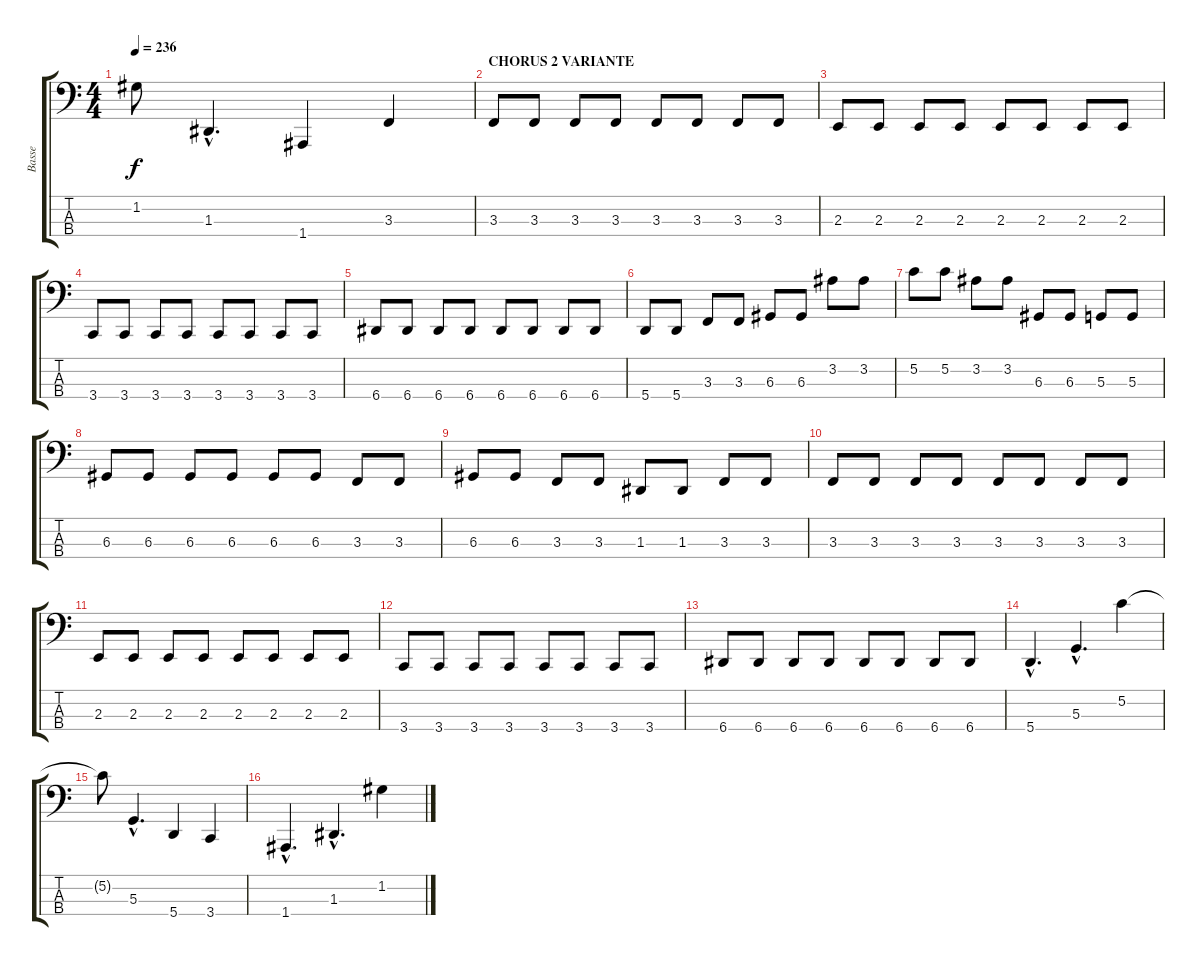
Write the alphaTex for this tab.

\track ("Basse" "Basse") {instrument slapbass2}
\staff {score tabs}
\tuning (C2 G2 D1 A0) {hide}
\ts (4 4)
\tempo 236
\clef f4
\ks c
1.2{t}.8{dy f} 1.3{hac}.4{d} 1.4.4 3.3.4 |
\section ("" "CHORUS 2 VARIANTE")
3.3.8 3.3.8 3.3.8 3.3.8 3.3.8 3.3.8 3.3.8 3.3.8 |
2.3.8 2.3.8 2.3.8 2.3.8 2.3.8 2.3.8 2.3.8 2.3.8 |
3.4.8 3.4.8 3.4.8 3.4.8 3.4.8 3.4.8 3.4.8 3.4.8 |
6.4.8 6.4.8 6.4.8 6.4.8 6.4.8 6.4.8 6.4.8 6.4.8 |
5.4.8 5.4.8 3.3.8 3.3.8 6.3.8 6.3.8 3.2.8 3.2.8 |
5.2.8 5.2.8 3.2.8 3.2.8 6.3.8 6.3.8 5.3.8 5.3.8 |
6.3.8 6.3.8 6.3.8 6.3.8 6.3.8 6.3.8 3.3.8 3.3.8 |
6.3.8 6.3.8 3.3.8 3.3.8 1.3.8 1.3.8 3.3.8 3.3.8 |
3.3.8 3.3.8 3.3.8 3.3.8 3.3.8 3.3.8 3.3.8 3.3.8 |
2.3.8 2.3.8 2.3.8 2.3.8 2.3.8 2.3.8 2.3.8 2.3.8 |
3.4.8 3.4.8 3.4.8 3.4.8 3.4.8 3.4.8 3.4.8 3.4.8 |
6.4.8 6.4.8 6.4.8 6.4.8 6.4.8 6.4.8 6.4.8 6.4.8 |
5.4{hac}.4{d} 5.3{hac}.4{d} 5.2.4 |
5.2{t}.8 5.3{hac}.4{d} 5.4.4 3.4.4 |
1.4{hac}.4{d} 1.3{hac}.4{d} 1.2.4
